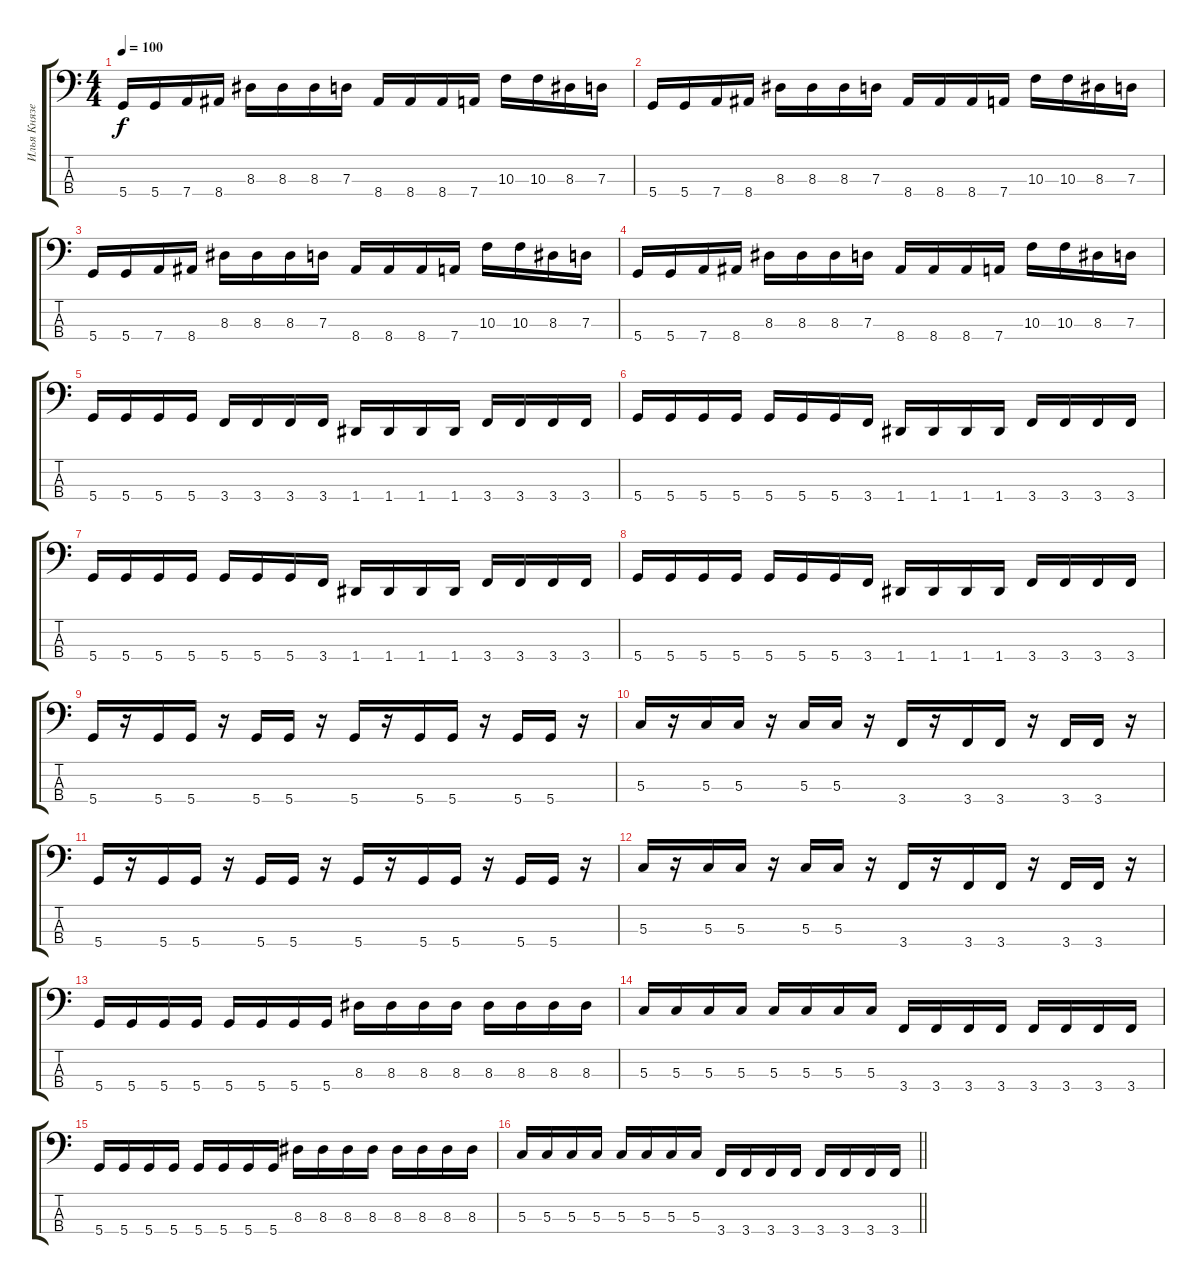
\track ("Илья Князев (4 стр.)" "Илья Князе") {instrument electricbassfinger}
\staff {score tabs}
\tuning (F2 C2 G1 D1) {hide}
\ts (4 4)
\tempo 100
\clef f4
\ks c
5.4.16{dy f} 5.4.16 7.4.16 8.4.16 8.3.16 8.3.16 8.3.16 7.3.16 8.4.16 8.4.16 8.4.16 7.4.16 10.3.16 10.3.16 8.3.16 7.3.16 |
5.4.16 5.4.16 7.4.16 8.4.16 8.3.16 8.3.16 8.3.16 7.3.16 8.4.16 8.4.16 8.4.16 7.4.16 10.3.16 10.3.16 8.3.16 7.3.16 |
5.4.16 5.4.16 7.4.16 8.4.16 8.3.16 8.3.16 8.3.16 7.3.16 8.4.16 8.4.16 8.4.16 7.4.16 10.3.16 10.3.16 8.3.16 7.3.16 |
5.4.16 5.4.16 7.4.16 8.4.16 8.3.16 8.3.16 8.3.16 7.3.16 8.4.16 8.4.16 8.4.16 7.4.16 10.3.16 10.3.16 8.3.16 7.3.16 |
5.4.16 5.4.16 5.4.16 5.4.16 3.4.16 3.4.16 3.4.16 3.4.16 1.4.16 1.4.16 1.4.16 1.4.16 3.4.16 3.4.16 3.4.16 3.4.16 |
5.4.16 5.4.16 5.4.16 5.4.16 5.4.16 5.4.16 5.4.16 3.4.16 1.4.16 1.4.16 1.4.16 1.4.16 3.4.16 3.4.16 3.4.16 3.4.16 |
5.4.16 5.4.16 5.4.16 5.4.16 5.4.16 5.4.16 5.4.16 3.4.16 1.4.16 1.4.16 1.4.16 1.4.16 3.4.16 3.4.16 3.4.16 3.4.16 |
5.4.16 5.4.16 5.4.16 5.4.16 5.4.16 5.4.16 5.4.16 3.4.16 1.4.16 1.4.16 1.4.16 1.4.16 3.4.16 3.4.16 3.4.16 3.4.16 |
5.4.16 r.16 5.4.16 5.4.16 r.16 5.4.16 5.4.16 r.16 5.4.16 r.16 5.4.16 5.4.16 r.16 5.4.16 5.4.16 r.16 |
5.3.16 r.16 5.3.16 5.3.16 r.16 5.3.16 5.3.16 r.16 3.4.16 r.16 3.4.16 3.4.16 r.16 3.4.16 3.4.16 r.16 |
5.4.16 r.16 5.4.16 5.4.16 r.16 5.4.16 5.4.16 r.16 5.4.16 r.16 5.4.16 5.4.16 r.16 5.4.16 5.4.16 r.16 |
5.3.16 r.16 5.3.16 5.3.16 r.16 5.3.16 5.3.16 r.16 3.4.16 r.16 3.4.16 3.4.16 r.16 3.4.16 3.4.16 r.16 |
5.4.16 5.4.16 5.4.16 5.4.16 5.4.16 5.4.16 5.4.16 5.4.16 8.3.16 8.3.16 8.3.16 8.3.16 8.3.16 8.3.16 8.3.16 8.3.16 |
5.3.16 5.3.16 5.3.16 5.3.16 5.3.16 5.3.16 5.3.16 5.3.16 3.4.16 3.4.16 3.4.16 3.4.16 3.4.16 3.4.16 3.4.16 3.4.16 |
5.4.16 5.4.16 5.4.16 5.4.16 5.4.16 5.4.16 5.4.16 5.4.16 8.3.16 8.3.16 8.3.16 8.3.16 8.3.16 8.3.16 8.3.16 8.3.16 |
\barLineRight lightlight
5.3.16 5.3.16 5.3.16 5.3.16 5.3.16 5.3.16 5.3.16 5.3.16 3.4.16 3.4.16 3.4.16 3.4.16 3.4.16 3.4.16 3.4.16 3.4.16
